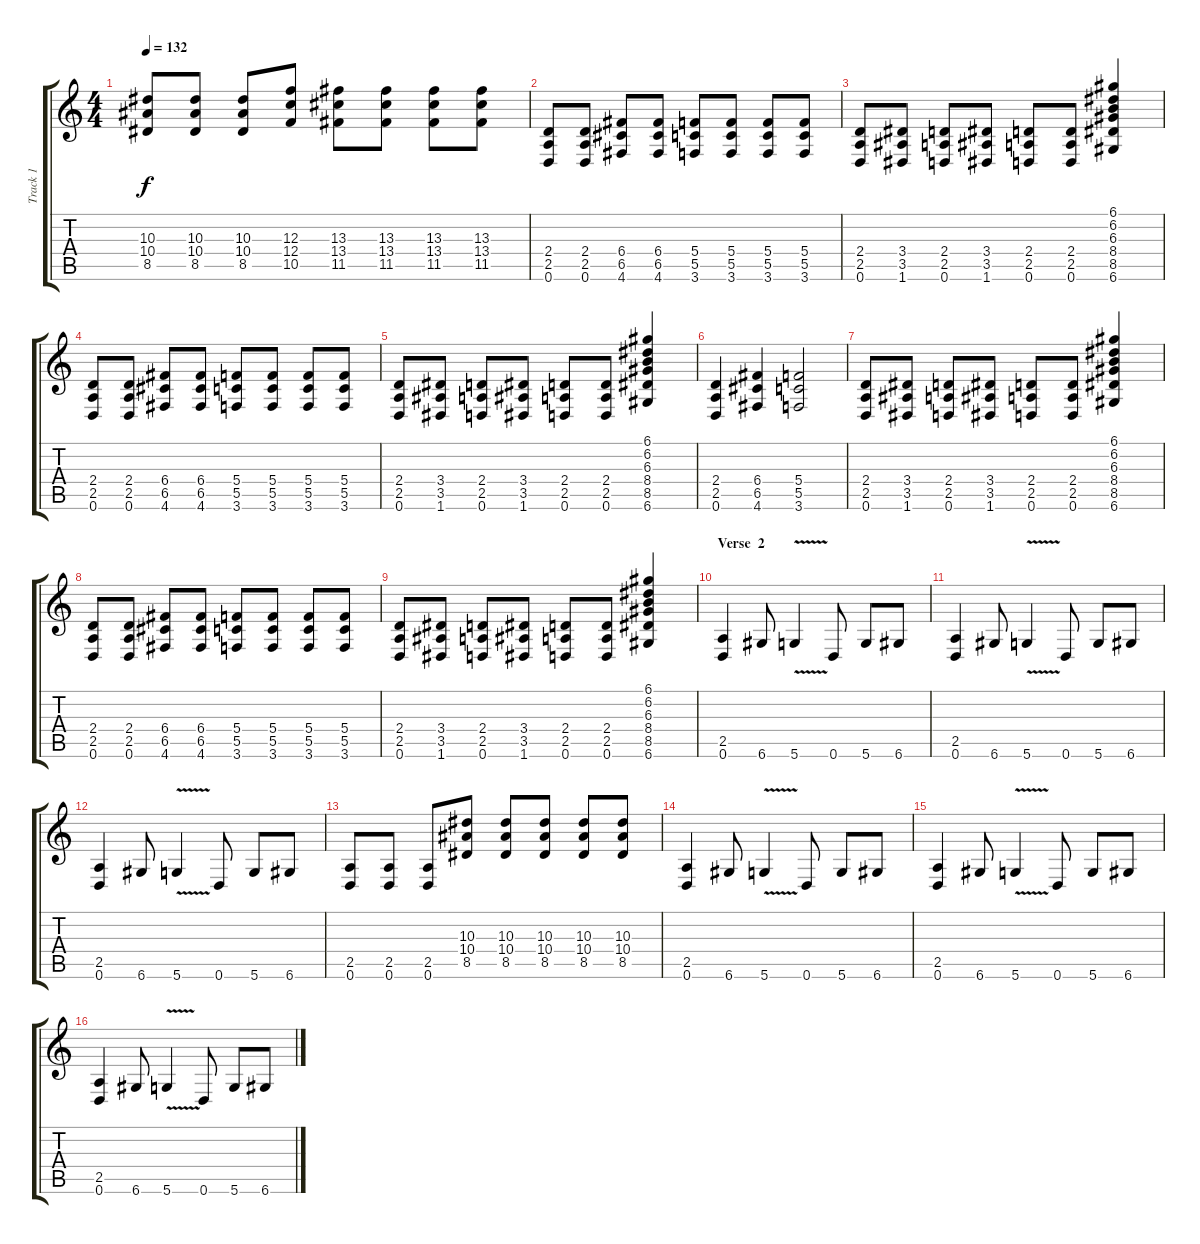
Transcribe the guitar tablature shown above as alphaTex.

\track ("Track 1" "Track 1") {instrument overdrivenguitar}
\staff {score tabs}
\tuning (D4 A3 F3 C3 G2 D2) {hide}
\ts (4 4)
\tempo 132
\clef g2
\ks c
(10.3 10.4 8.5).8{dy f} (10.3 10.4 8.5).8 (10.3 10.4 8.5).8 (12.3 12.4 10.5).8 (13.3 13.4 11.5).8 (13.3 13.4 11.5).8 (13.3 13.4 11.5).8 (13.3 13.4 11.5).8 |
(2.4 2.5 0.6).8 (2.4 2.5 0.6).8 (6.4 6.5 4.6).8 (6.4 6.5 4.6).8 (5.4 5.5 3.6).8 (5.4 5.5 3.6).8 (5.4 5.5 3.6).8 (5.4 5.5 3.6).8 |
(2.4 2.5 0.6).8 (3.4 3.5 1.6).8 (2.4 2.5 0.6).8 (3.4 3.5 1.6).8 (2.4 2.5 0.6).8 (2.4 2.5 0.6).8 (6.1 6.2 6.3 8.4 8.5 6.6).4 |
(2.4 2.5 0.6).8 (2.4 2.5 0.6).8 (6.4 6.5 4.6).8 (6.4 6.5 4.6).8 (5.4 5.5 3.6).8 (5.4 5.5 3.6).8 (5.4 5.5 3.6).8 (5.4 5.5 3.6).8 |
(2.4 2.5 0.6).8 (3.4 3.5 1.6).8 (2.4 2.5 0.6).8 (3.4 3.5 1.6).8 (2.4 2.5 0.6).8 (2.4 2.5 0.6).8 (6.1 6.2 6.3 8.4 8.5 6.6).4 |
(2.4 2.5 0.6).4 (6.4 6.5 4.6).4 (5.4 5.5 3.6).2 |
(2.4 2.5 0.6).8 (3.4 3.5 1.6).8 (2.4 2.5 0.6).8 (3.4 3.5 1.6).8 (2.4 2.5 0.6).8 (2.4 2.5 0.6).8 (6.1 6.2 6.3 8.4 8.5 6.6).4 |
(2.4 2.5 0.6).8 (2.4 2.5 0.6).8 (6.4 6.5 4.6).8 (6.4 6.5 4.6).8 (5.4 5.5 3.6).8 (5.4 5.5 3.6).8 (5.4 5.5 3.6).8 (5.4 5.5 3.6).8 |
(2.4 2.5 0.6).8 (3.4 3.5 1.6).8 (2.4 2.5 0.6).8 (3.4 3.5 1.6).8 (2.4 2.5 0.6).8 (2.4 2.5 0.6).8 (6.1 6.2 6.3 8.4 8.5 6.6).4 |
\section ("" "Verse  2")
(2.5 0.6).4 6.6.8 5.6{v}.4 0.6.8 5.6.8 6.6.8 |
(2.5 0.6).4 6.6.8 5.6{v}.4 0.6.8 5.6.8 6.6.8 |
(2.5 0.6).4 6.6.8 5.6{v}.4 0.6.8 5.6.8 6.6.8 |
(2.5 0.6).8 (2.5 0.6).8 (2.5 0.6).8 (10.3 10.4 8.5).8 (10.3 10.4 8.5).8 (10.3 10.4 8.5).8 (10.3 10.4 8.5).8 (10.3 10.4 8.5).8 |
(2.5 0.6).4 6.6.8 5.6{v}.4 0.6.8 5.6.8 6.6.8 |
(2.5 0.6).4 6.6.8 5.6{v}.4 0.6.8 5.6.8 6.6.8 |
(2.5 0.6).4 6.6.8 5.6{v}.4 0.6.8 5.6.8 6.6.8
